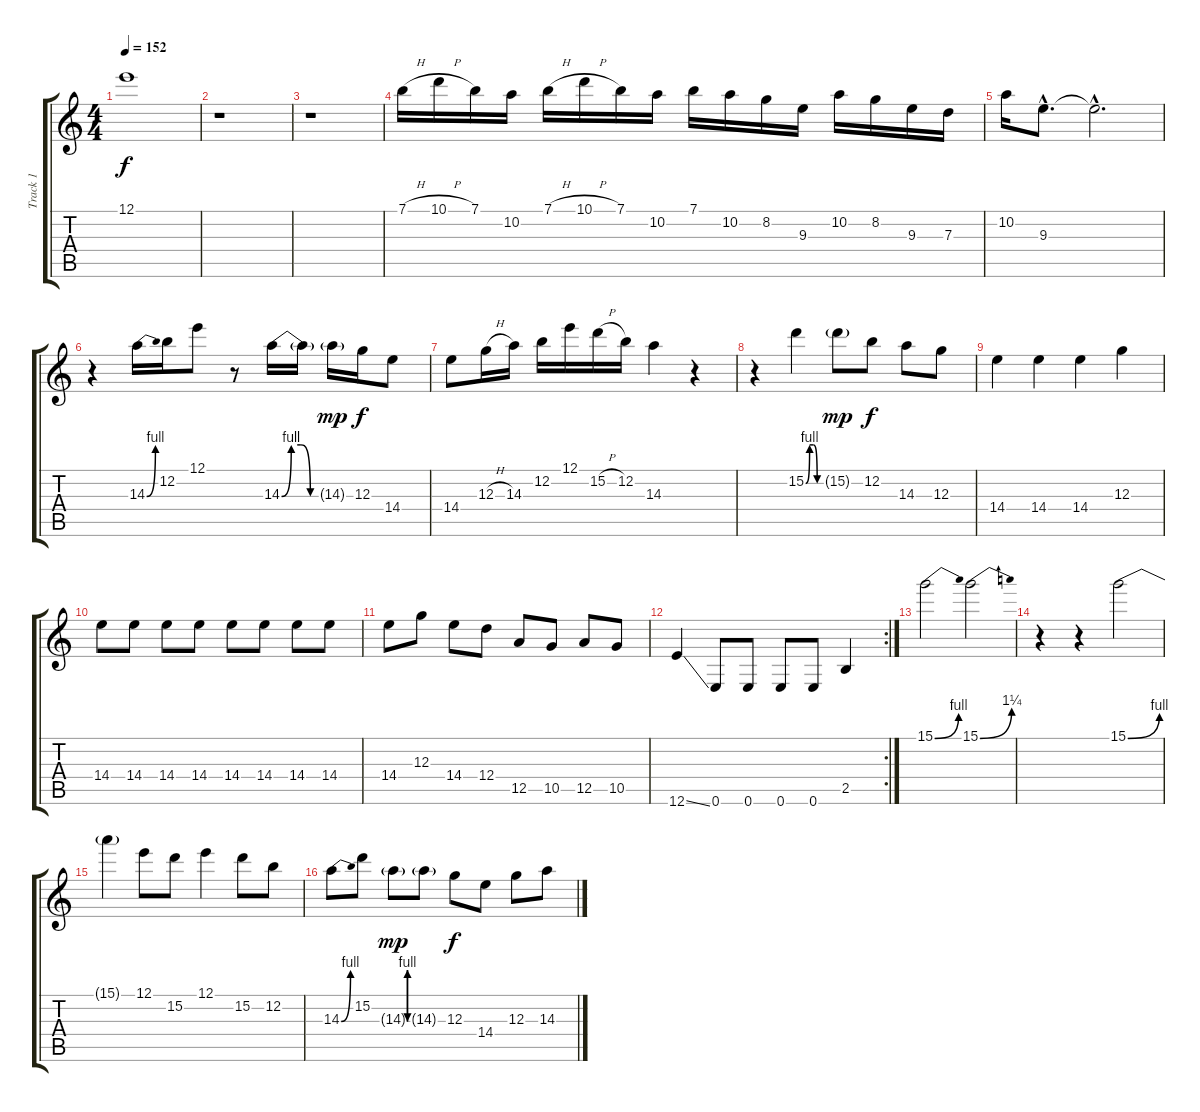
\track ("Track 1" "Track 1") {instrument overdrivenguitar}
\staff {score tabs}
\tuning (E4 B3 G3 D3 A2 E2) {hide}
\ts (4 4)
\tempo 152
\clef g2
\ks c
12.1.1{dy f} |
r.1 |
r.1 |
7.1{h}.16 10.1{h}.16 7.1.16 10.2.16 7.1{h}.16 10.1{h}.16 7.1.16 10.2.16 7.1.16 10.2.16 8.2.16 9.3.16 10.2.16 8.2.16 9.3.16 7.3.16 |
10.2.16 9.3{hac}.8{d} 9.3{hac t}.2{d} |
r.4 14.3{be (bend 0 0 60 4)}.16 12.2.16 12.1.8 r.8 14.3{be (custom 0 0 15 4 30 4 45 0 60 0)}.16 14.3{t}.16 14.3{g}.16{dy mp} 12.3.16{dy f} 14.4.8 |
14.4.8 12.3{h}.16 14.3.16 12.2.16 12.1.16 15.2{h}.16 12.2.16 14.3.4 r.4 |
r.4 15.2{be (custom 0 0 15 4 30 4 45 0 60 0)}.4 15.2{g}.8{dy mp} 12.2.8{dy f} 14.3.8 12.3.8 |
14.4.4 14.4.4 14.4.4 12.3.4 |
14.4.8 14.4.8 14.4.8 14.4.8 14.4.8 14.4.8 14.4.8 14.4.8 |
14.4.8 12.3.8 14.4.8 12.4.8 12.5.8 10.5.8 12.5.8 10.5.8 |
\rc 2
12.6{ss}.4 0.6.8 0.6.8 0.6.8 0.6.8 2.5.4 |
15.1{be (bend 0 0 60 4)}.2 15.1{be (bend 0 0 60 5)}.2 |
r.4 r.4 15.1{be (bend 0 0 60 4)}.2 |
15.1{t}.4 12.1.8 15.2.8 12.1.4 15.2.8 12.2.8 |
14.3{be (bend 0 0 60 4)}.8 15.2.8 14.3{be (custom 0 0 15 4 30 4 45 0 60 0) g}.8{dy mp} 14.3{g}.8 12.3.8{dy f} 14.4.8 12.3.8 14.3.8
